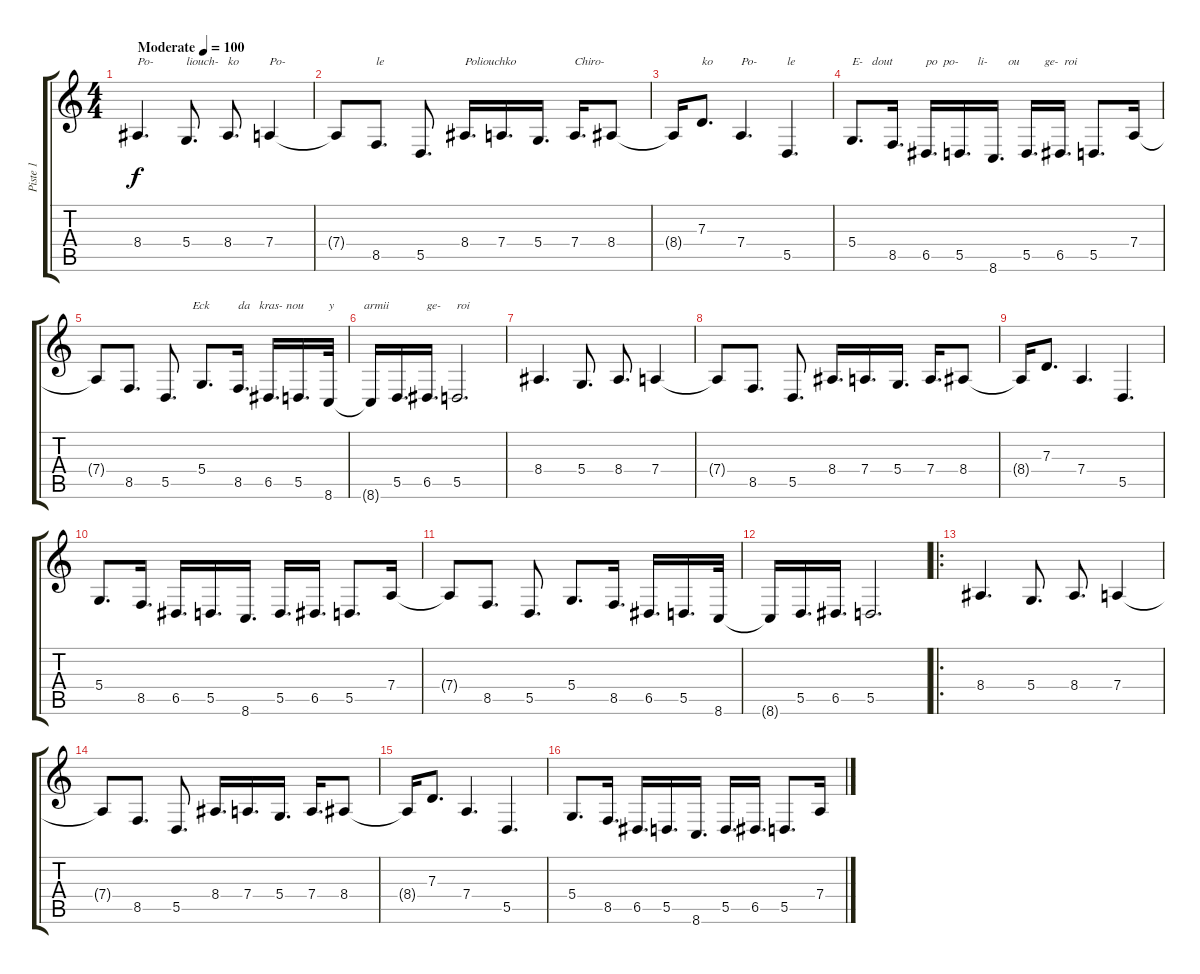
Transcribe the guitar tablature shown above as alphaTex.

\track ("Piste 1" "Piste 1") {instrument acousticgrandpiano}
\staff {score tabs}
\tuning (E4 B3 G3 D3 A2 E2) {hide}
\ts (4 4)
\tempo (100 "Moderate")
\clef g2
\ks c
8.4.4{d txt "Po-" dy f instrument acousticgrandpiano} 5.4.8{d txt "liouch-"} 8.4.8{d txt "ko"} 7.4.4{txt "Po-"} |
7.4{t}.8 8.5.8{d txt "le"} 5.5.8{d} 8.4.16{d txt "Poliouchko"} 7.4.16{d} 5.4.16{d} 7.4.16{d txt "Chiro-"} 8.4.8 |
8.4{t}.16 7.3.8{d txt "ko"} 7.4.4{d txt "Po-"} 5.5.4{d txt "le"} |
5.4.8{d txt "E-   dout"} 8.5.16{d} 6.5.16{d txt "po  po-"} 5.5.16{d txt "      li-"} 8.6.16{d txt "     ou"} 5.5.16{d txt "      ge-  roi"} 6.5.16{d} 5.5.8{d} 7.4.16 |
7.4{t}.8 8.5.8{d} 5.5.8{d txt "         Eck"} 5.4.8{d} 8.5.16{d txt "da   kras-"} 6.5.16{d txt "      nou"} 5.5.16{d} 8.6.32{txt "y          armii"} |
8.6{t}.16 5.5.16{d} 6.5.16{d txt "ge-"} 5.5.2{d txt "roi"} |
8.4.4{d} 5.4.8{d} 8.4.8{d} 7.4.4 |
7.4{t}.8 8.5.8{d} 5.5.8{d} 8.4.16{d} 7.4.16{d} 5.4.16{d} 7.4.16{d} 8.4.8 |
8.4{t}.16 7.3.8{d} 7.4.4{d} 5.5.4{d} |
5.4.8{d} 8.5.16{d} 6.5.16{d} 5.5.16{d} 8.6.16{d} 5.5.16{d} 6.5.16{d} 5.5.8{d} 7.4.16 |
7.4{t}.8 8.5.8{d} 5.5.8{d} 5.4.8{d} 8.5.16{d} 6.5.16{d} 5.5.16{d} 8.6.32 |
8.6{t}.16 5.5.16{d} 6.5.16{d} 5.5.2{d} |
\ro
8.4.4{d} 5.4.8{d} 8.4.8{d} 7.4.4 |
7.4{t}.8 8.5.8{d} 5.5.8{d} 8.4.16{d} 7.4.16{d} 5.4.16{d} 7.4.16{d} 8.4.8 |
8.4{t}.16 7.3.8{d} 7.4.4{d} 5.5.4{d} |
5.4.8{d} 8.5.16{d} 6.5.16{d} 5.5.16{d} 8.6.16{d} 5.5.16{d} 6.5.16{d} 5.5.8{d} 7.4.16
